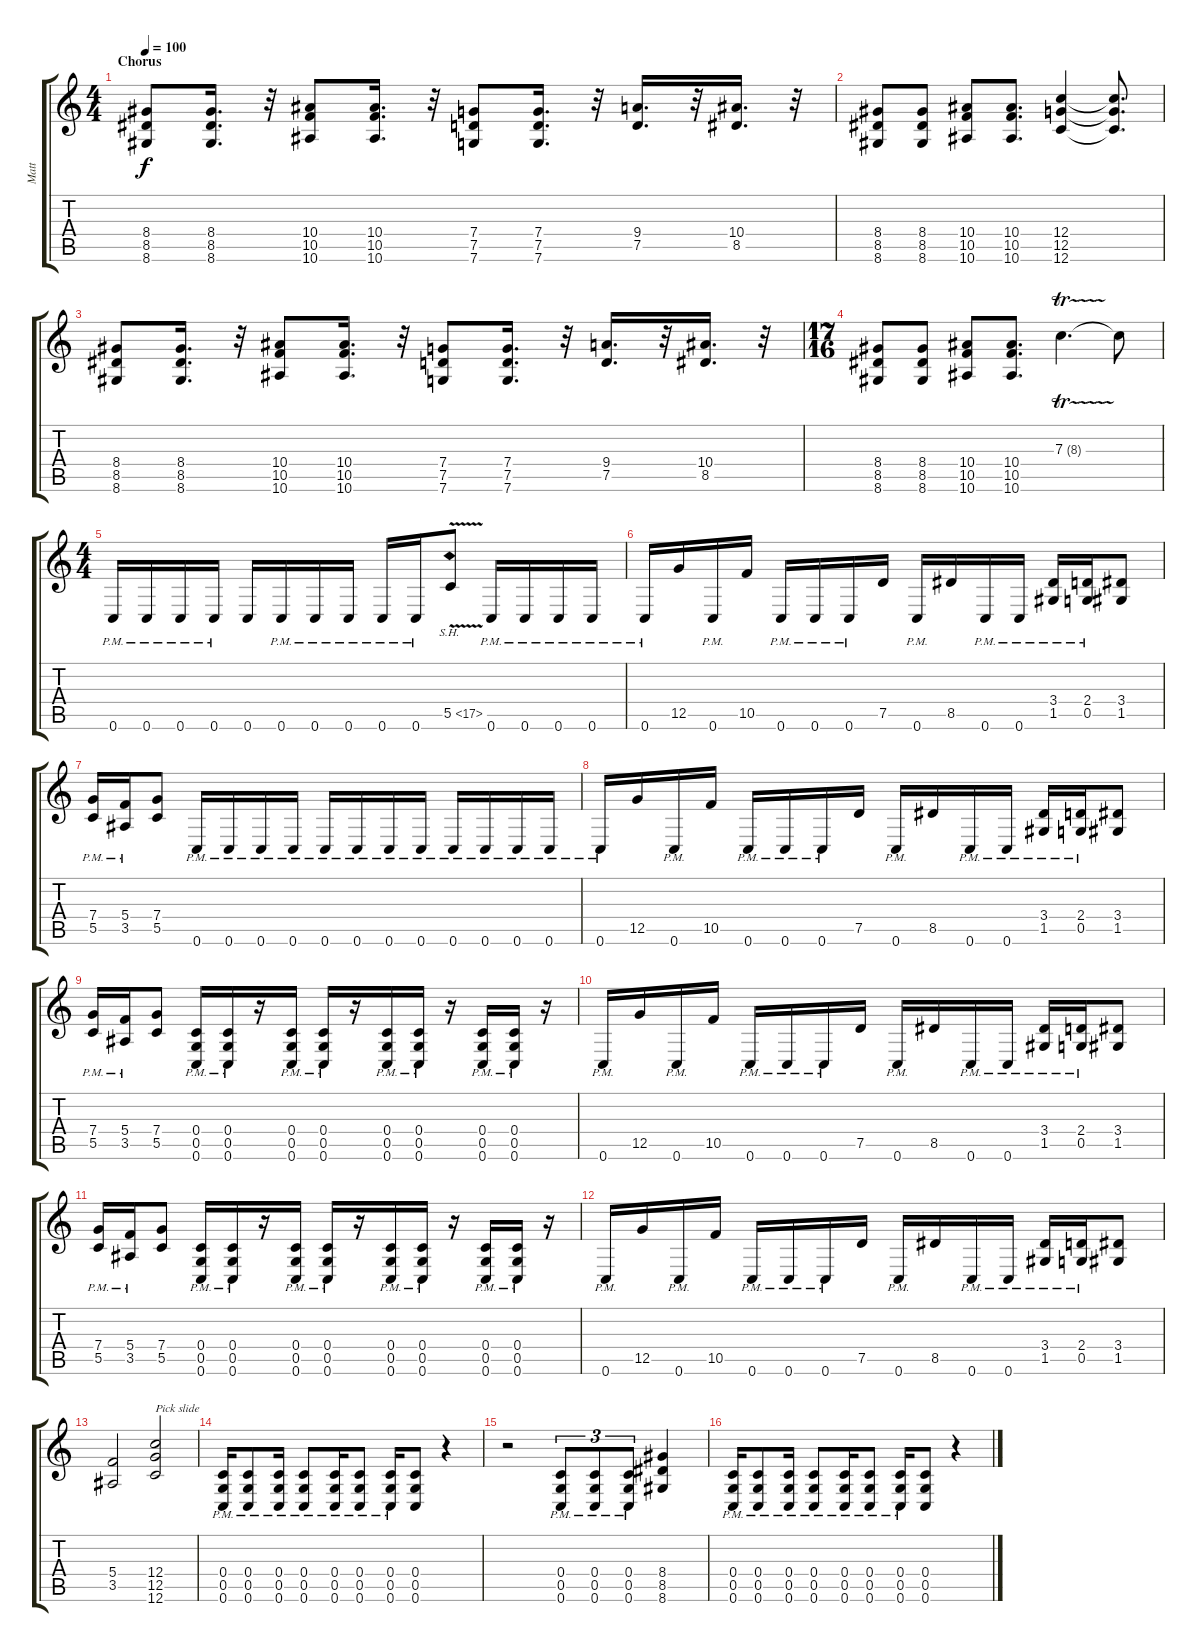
\track ("Matt" "Matt") {instrument distortionguitar}
\staff {score tabs}
\tuning (D4 A3 F3 C3 G2 C2) {hide}
\ts (4 4)
\section ("" "Chorus")
\tempo 100
\clef g2
\ks c
(8.4 8.5 8.6).8{dy f instrument distortionguitar} (8.4 8.5 8.6).16{d} r.32 (10.4 10.5 10.6).8 (10.4 10.5 10.6).16{d} r.32 (7.4 7.5 7.6).8 (7.4 7.5 7.6).16{d} r.32 (9.4 7.5).16{d} r.32 (10.4 8.5).16{d} r.32 |
(8.4 8.5 8.6).8 (8.4 8.5 8.6).8 (10.4 10.5 10.6).8 (10.4 10.5 10.6).8{d} (12.4 12.5 12.6).4{instrument guitarfretnoise} (12.4{t} 12.5{t} 12.6{t}).8{d} |
(8.4 8.5 8.6).8{instrument distortionguitar} (8.4 8.5 8.6).16{d} r.32 (10.4 10.5 10.6).8 (10.4 10.5 10.6).16{d} r.32 (7.4 7.5 7.6).8 (7.4 7.5 7.6).16{d} r.32 (9.4 7.5).16{d} r.32 (10.4 8.5).16{d} r.32 |
\ts (17 16)
(8.4 8.5 8.6).8 (8.4 8.5 8.6).8 (10.4 10.5 10.6).8 (10.4 10.5 10.6).8{d} 7.3{tr (8 32)}.4{d} 7.3{t}.8 |
\ts (4 4)
0.6{pm}.16 0.6{pm}.16 0.6{pm}.16 0.6{pm}.16 0.6.16 0.6{pm}.16 0.6{pm}.16 0.6{pm}.16 0.6{pm}.16 0.6{pm}.16 5.5{sh 12 v}.8 0.6{pm}.16 0.6{pm}.16 0.6{pm}.16 0.6{pm}.16 |
0.6{pm}.16 12.5.16 0.6{pm}.16 10.5.16 0.6{pm}.16 0.6{pm}.16 0.6{pm}.16 7.5.16 0.6{pm}.16 8.5.16 0.6{pm}.16 0.6{pm}.16 (3.4{pm} 1.5{pm}).16 (2.4{pm} 0.5{pm}).16 (3.4 1.5).8 |
(7.4{pm} 5.5{pm}).16 (5.4{pm} 3.5{pm}).16 (7.4 5.5).8 0.6{pm}.16 0.6{pm}.16 0.6{pm}.16 0.6{pm}.16 0.6{pm}.16 0.6{pm}.16 0.6{pm}.16 0.6{pm}.16 0.6{pm}.16 0.6{pm}.16 0.6{pm}.16 0.6{pm}.16 |
0.6{pm}.16 12.5.16 0.6{pm}.16 10.5.16 0.6{pm}.16 0.6{pm}.16 0.6{pm}.16 7.5.16 0.6{pm}.16 8.5.16 0.6{pm}.16 0.6{pm}.16 (3.4{pm} 1.5{pm}).16 (2.4{pm} 0.5{pm}).16 (3.4 1.5).8 |
(7.4{pm} 5.5{pm}).16 (5.4{pm} 3.5{pm}).16 (7.4 5.5).8 (0.4{pm} 0.5{pm} 0.6{pm}).16 (0.4{pm} 0.5{pm} 0.6{pm}).16 r.16 (0.4{pm} 0.5{pm} 0.6{pm}).16 (0.4{pm} 0.5{pm} 0.6{pm}).16 r.16 (0.4{pm} 0.5{pm} 0.6{pm}).16 (0.4{pm} 0.5{pm} 0.6{pm}).16 r.16 (0.4{pm} 0.5{pm} 0.6{pm}).16 (0.4{pm} 0.5{pm} 0.6{pm}).16 r.16 |
0.6{pm}.16 12.5.16 0.6{pm}.16 10.5.16 0.6{pm}.16 0.6{pm}.16 0.6{pm}.16 7.5.16 0.6{pm}.16 8.5.16 0.6{pm}.16 0.6{pm}.16 (3.4{pm} 1.5{pm}).16 (2.4{pm} 0.5{pm}).16 (3.4 1.5).8 |
(7.4{pm} 5.5{pm}).16 (5.4{pm} 3.5{pm}).16 (7.4 5.5).8 (0.4{pm} 0.5{pm} 0.6{pm}).16 (0.4{pm} 0.5{pm} 0.6{pm}).16 r.16 (0.4{pm} 0.5{pm} 0.6{pm}).16 (0.4{pm} 0.5{pm} 0.6{pm}).16 r.16 (0.4{pm} 0.5{pm} 0.6{pm}).16 (0.4{pm} 0.5{pm} 0.6{pm}).16 r.16 (0.4{pm} 0.5{pm} 0.6{pm}).16 (0.4{pm} 0.5{pm} 0.6{pm}).16 r.16 |
0.6{pm}.16 12.5.16 0.6{pm}.16 10.5.16 0.6{pm}.16 0.6{pm}.16 0.6{pm}.16 7.5.16 0.6{pm}.16 8.5.16 0.6{pm}.16 0.6{pm}.16 (3.4{pm} 1.5{pm}).16 (2.4{pm} 0.5{pm}).16 (3.4 1.5).8 |
(5.4 3.5).2 (12.4 12.5 12.6).2{txt "Pick slide" instrument guitarfretnoise} |
(0.4{pm} 0.5{pm} 0.6{pm}).16{instrument distortionguitar} (0.4{pm} 0.5{pm} 0.6{pm}).8 (0.4{pm} 0.5{pm} 0.6{pm}).16 (0.4{pm} 0.5{pm} 0.6{pm}).8 (0.4{pm} 0.5{pm} 0.6{pm}).16 (0.4{pm} 0.5{pm} 0.6{pm}).8 (0.4{pm} 0.5{pm} 0.6{pm}).16 (0.4 0.5 0.6).8 r.4 |
r.2 (0.4{pm} 0.5{pm} 0.6{pm}).8{tu (3 2)} (0.4{pm} 0.5{pm} 0.6{pm}).8{tu (3 2)} (0.4{pm} 0.5{pm} 0.6{pm}).8{tu (3 2)} (8.4 8.5 8.6).4 |
(0.4{pm} 0.5{pm} 0.6{pm}).16 (0.4{pm} 0.5{pm} 0.6{pm}).8 (0.4{pm} 0.5{pm} 0.6{pm}).16 (0.4{pm} 0.5{pm} 0.6{pm}).8 (0.4{pm} 0.5{pm} 0.6{pm}).16 (0.4{pm} 0.5{pm} 0.6{pm}).8 (0.4{pm} 0.5{pm} 0.6{pm}).16 (0.4 0.5 0.6).8 r.4
